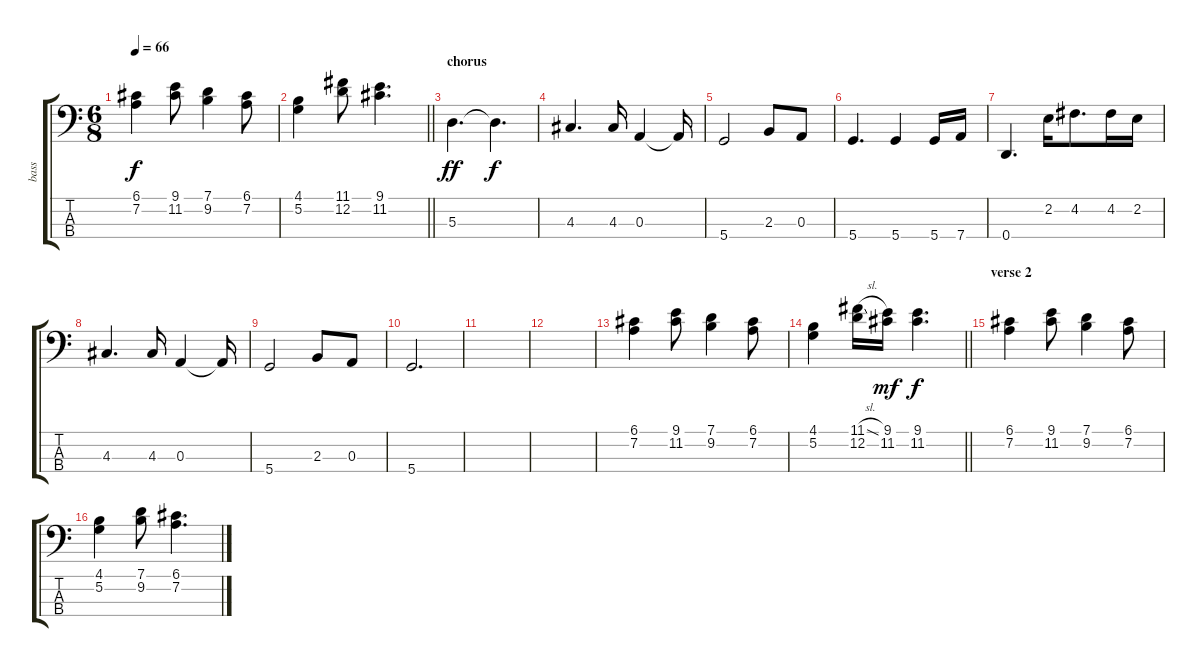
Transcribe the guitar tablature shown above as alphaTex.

\track ("bass" "bass") {instrument electricbassfinger}
\staff {score tabs}
\tuning (G2 D2 A1 D1) {hide}
\ts (6 8)
\tempo 66
\clef f4
\ks c
(6.1 7.2).4{dy f} (9.1 11.2).8 (7.1 9.2).4 (6.1 7.2).8 |
\barLineRight lightlight
(4.1 5.2).4 (11.1 12.2).8 (9.1 11.2).4{d} |
\section ("" "chorus")
5.3.4{d dy ff} 5.3{t}.4{d dy f} |
4.3.4{d} 4.3.16 0.3.4 0.3{t}.16 |
5.4.2 2.3.8 0.3.8 |
5.4.4{d} 5.4.4 5.4.16 7.4.16 |
0.4.4{d} 2.2.16 4.2.8{d} 4.2.16 2.2.16 |
4.3.4{d} 4.3.16 0.3.4 0.3{t}.16 |
5.4.2 2.3.8 0.3.8 |
5.4.2{d} |
|
|
(6.1 7.2).4 (9.1 11.2).8 (7.1 9.2).4 (6.1 7.2).8 |
\barLineRight lightlight
(4.1 5.2).4 (11.1{sl} 12.2).16 (9.1 11.2).16{dy mf} (9.1 11.2).4{d dy f} |
\section ("" "verse 2")
(6.1 7.2).4 (9.1 11.2).8 (7.1 9.2).4 (6.1 7.2).8 |
(4.1 5.2).4 (7.1 9.2).8 (6.1 7.2).4{d}
